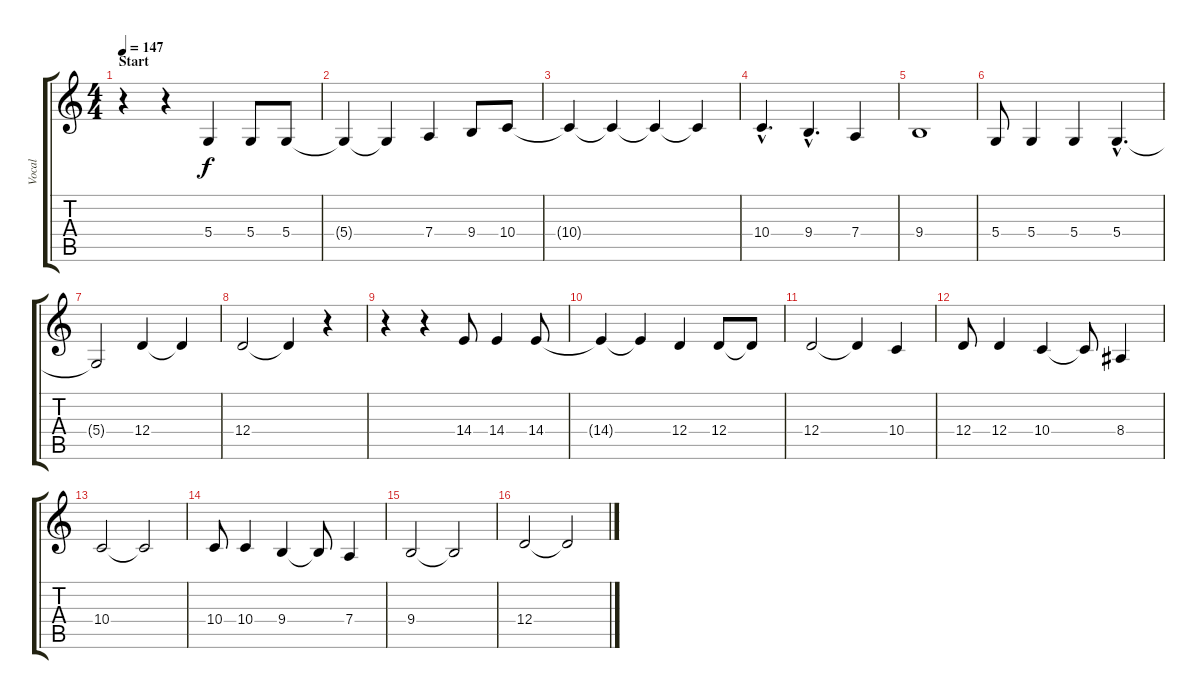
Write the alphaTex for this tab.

\track ("Vocal" "Vocal") {instrument flute}
\staff {score tabs}
\tuning (E4 B3 G3 D3 A2 E2) {hide}
\ts (4 4)
\section ("" "Start")
\tempo 147
\clef g2
\ks c
r.4{dy f} r.4 5.4.4 5.4.8 5.4.8 |
5.4{t}.4 5.4{t}.4 7.4.4 9.4.8 10.4.8 |
10.4{t}.4 10.4{t}.4 10.4{t}.4 10.4{t}.4 |
10.4{hac}.4{d} 9.4{hac}.4{d} 7.4.4 |
9.4.1 |
5.4.8 5.4.4 5.4.4 5.4{hac}.4{d} |
5.4{t}.2 12.4.4 12.4{t}.4 |
12.4.2 12.4{t}.4 r.4 |
r.4 r.4 14.4.8 14.4.4 14.4.8 |
14.4{t}.4 14.4{t}.4 12.4.4 12.4.8 12.4{t}.8 |
12.4.2 12.4{t}.4 10.4.4 |
12.4.8 12.4.4 10.4.4 10.4{t}.8 8.4.4 |
10.4.2 10.4{t}.2 |
10.4.8 10.4.4 9.4.4 9.4{t}.8 7.4.4 |
9.4.2 9.4{t}.2 |
12.4.2 12.4{t}.2
